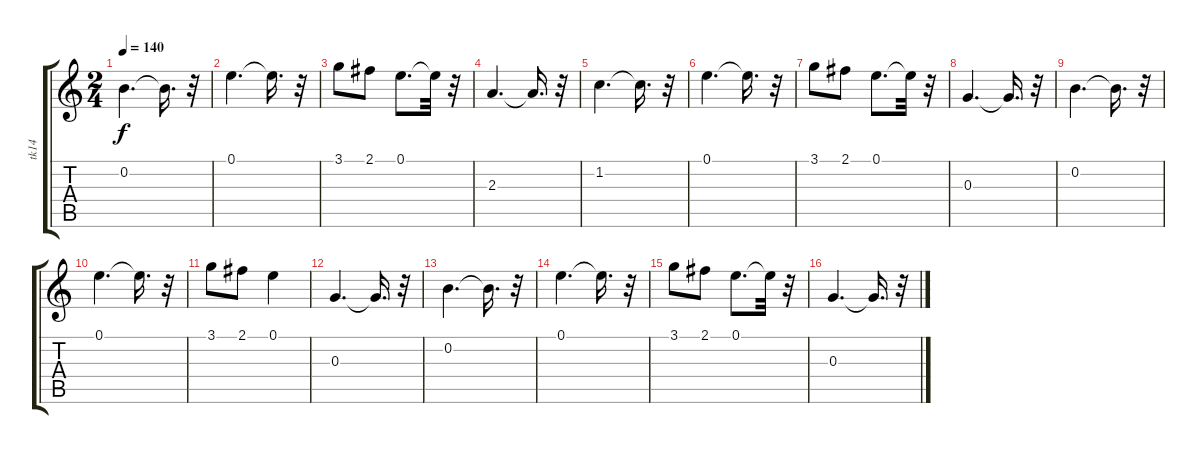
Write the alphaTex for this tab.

\track ("tk14" "tk14") {instrument overdrivenguitar}
\staff {score tabs}
\tuning (E4 B3 G3 D3 A2 E2) {hide}
\ts (2 4)
\tempo 140
\clef g2
\ks c
0.2.4{d dy f} 0.2{t}.16{d} r.32 |
0.1.4{d} 0.1{t}.16{d} r.32 |
3.1.8 2.1.8 0.1.8{d} 0.1{t}.32 r.32 |
2.3.4{d} 2.3{t}.16{d} r.32 |
1.2.4{d} 1.2{t}.16{d} r.32 |
0.1.4{d} 0.1{t}.16{d} r.32 |
3.1.8 2.1.8 0.1.8{d} 0.1{t}.32 r.32 |
0.3.4{d} 0.3{t}.16{d} r.32 |
0.2.4{d} 0.2{t}.16{d} r.32 |
0.1.4{d} 0.1{t}.16{d} r.32 |
3.1.8 2.1.8 0.1.4 |
0.3.4{d} 0.3{t}.16{d} r.32 |
0.2.4{d} 0.2{t}.16{d} r.32 |
0.1.4{d} 0.1{t}.16{d} r.32 |
3.1.8 2.1.8 0.1.8{d} 0.1{t}.32 r.32 |
0.3.4{d} 0.3{t}.16{d} r.32
